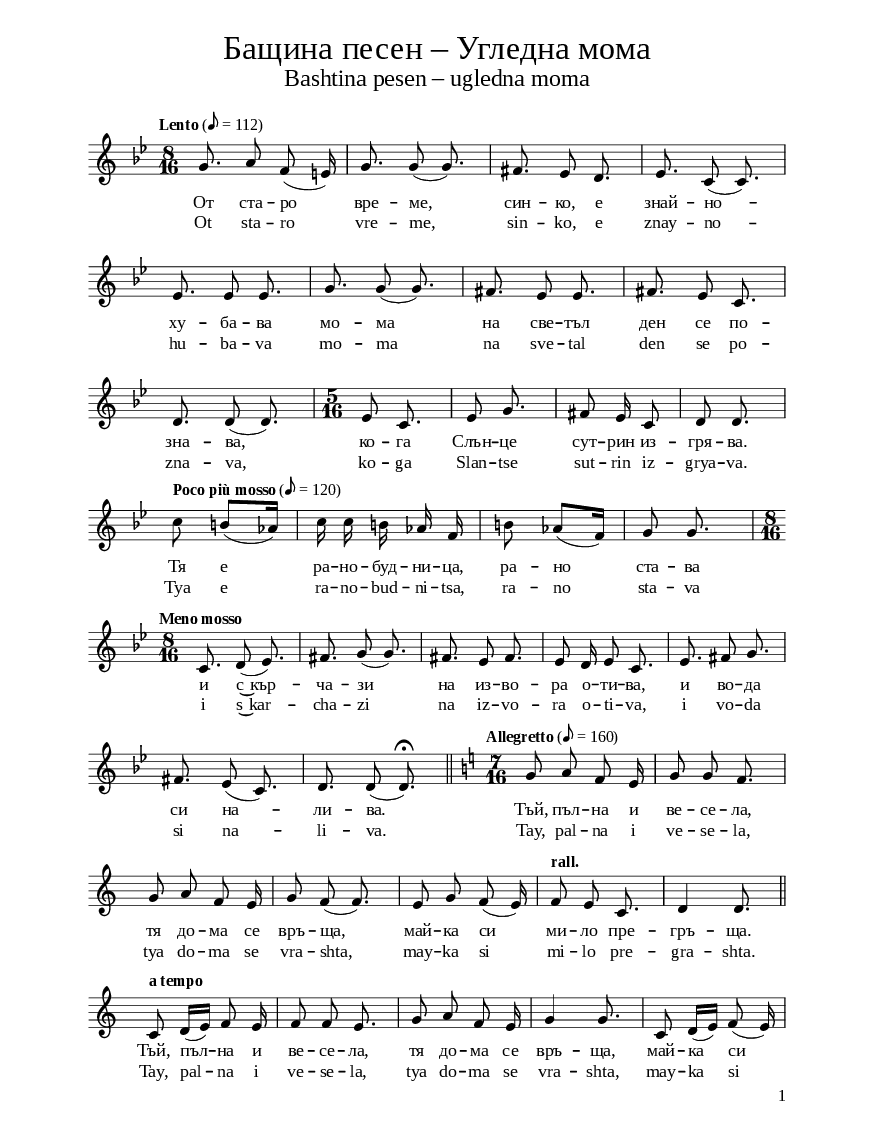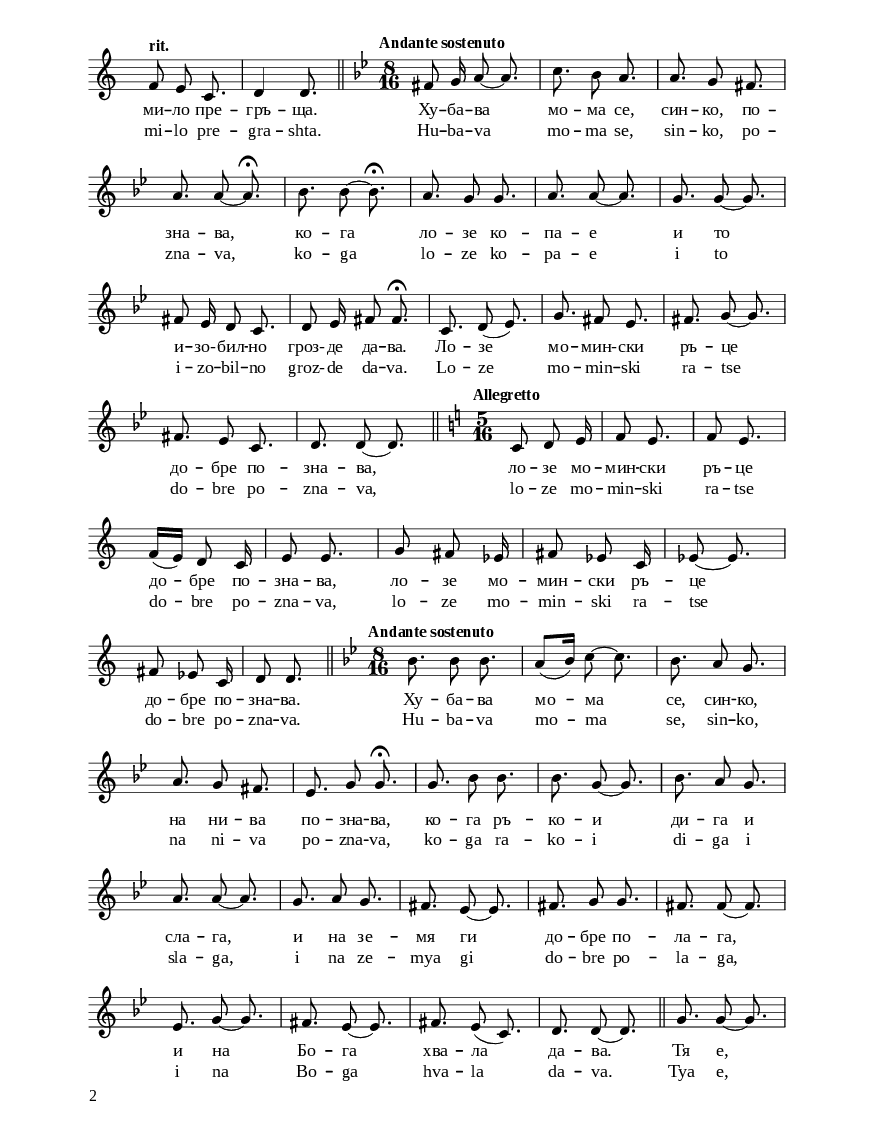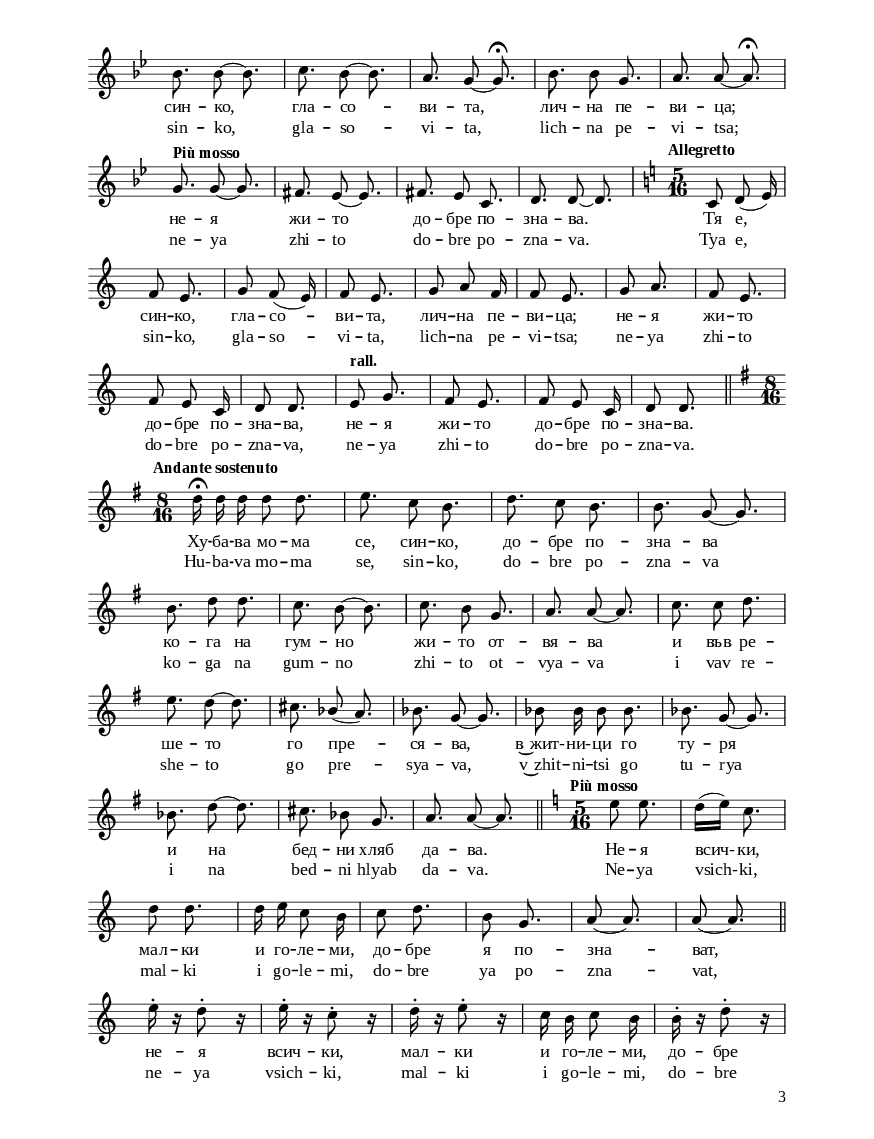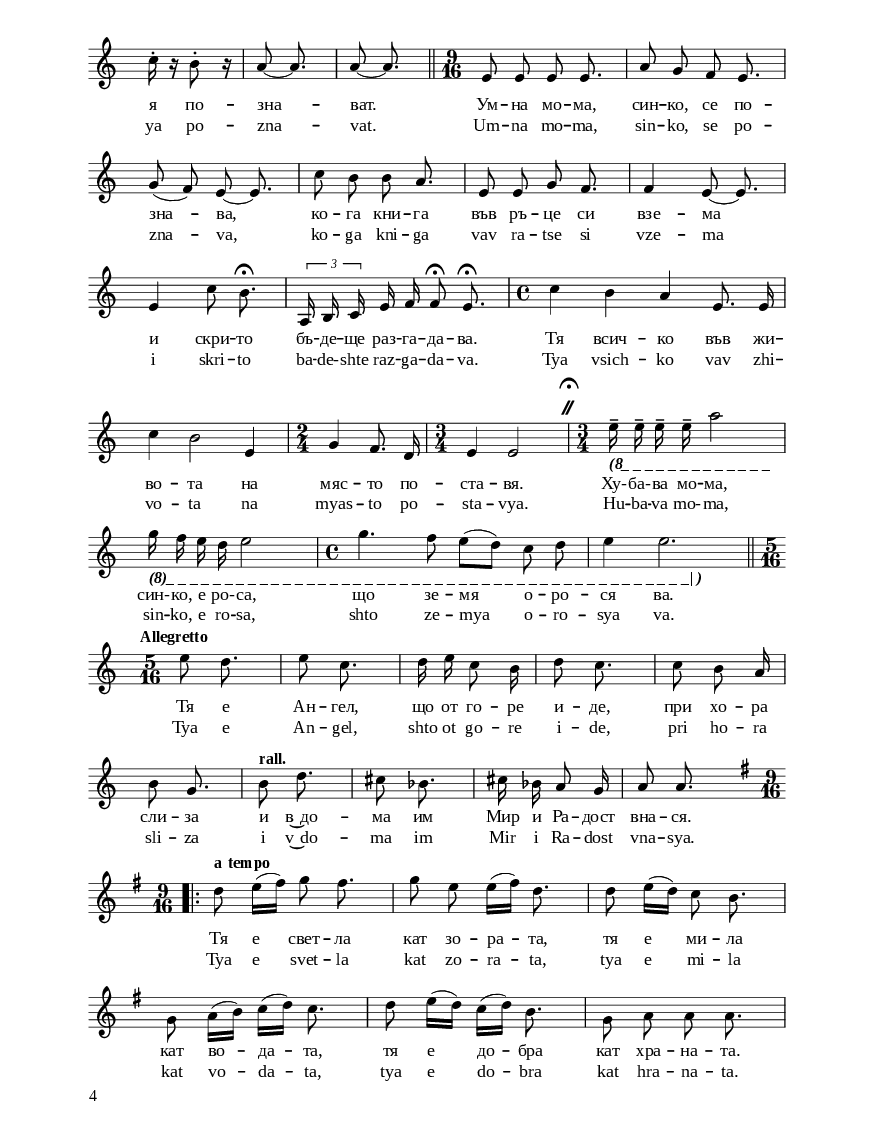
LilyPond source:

\version "2.24.0"

% include paper part and global functions
\include "include/globals.ily"

\bookpart {
  \include "include/bookpart-paper.ily"
  \score {
    \include "include/score-layout.ily"

    \new Voice  \relative c' {
      \clef treble
      \key bes \major
      \time 8/16
      \tempoFunc "Lento" 8 "112"
      \autoBeamOff
      g'8. a8 f(e16) |
      g8. g8(g8.) |
      fis8. ees8 d8. |
      ees8. c8(c8.) | \break

      ees8. ees8 ees8. |
      g8. g8(g8.)  |
      fis8. ees8 ees8.  |
      fis8. ees8 c8.  | \break

      d8. d8(d8.)  |
      \repeat volta 1 {
        \time 5/16 ees8 c8.  |
        ees8 g8. |
        fis8 ees16 c8  |
        d8 d8. | \break
      }

      \repeat volta 1 {
        \tempoFunc "Poco più mosso" 8 "120"

        c'8 b8[(aes16)] |  |
        c16 c b aes f |  |
        b8 aes([f16])  |
        g8 g8. |
      }
      \time 8/16 \break
      \tempo "Meno mosso" c,8. d8(ees8.) |
      fis8. g8 (g8.) |
      fis8. ees8 fis8. |
      ees8 d16 ees8 c8. |
      ees8. fis8 g8. | \break

      fis8.ees8(c8.) |
      d8. d8(d8.\fermata) | \bar "||"
      \time 7/16
      \key c \major
      \tempoFunc "Allegretto" 8 "160"
      g8 a f e16 |
      g8 g f8. | \break

      g8 a f e16 |
      g8 f(f8.) |
      e8 g f(e16) |
      \tempo "rall." f8 e c8. |
      d4 d8. | \bar "||" \break

      \tempo "a tempo"
      c8 d16[(e)] f8 e16 |
      f8 f e8. |
      g8 a f e16 |
      g4 g8. |
      c,8 d16[(e)] f8(e16) | \break

      \tempo "rit."
      f8 e c8. |
      d4 d8. | \bar "||"
      \key bes \major
      \time 8/16
      \tempo "Andante sostenuto"
      fis8 g16 a8~ a8. |
      c8. bes8 a8. |
      a8. g8 fis8. | \break

      a8. a8~ a8.\fermata |
      bes8. bes8~ bes8.\fermata |
      a8. g8 g8. |
      a8. a8~ a8. |
      g8. g8~ g8. | \break

      fis8 ees16 d8 c8. |
      d8 ees16 fis8 fis8.\fermata |
      c8. d8(ees8.) |
      g8. fis8 ees8. |
      fis8. g8~ g8. | \break

      fis8. ees8 c8. |
      d8. d8~ d8. | \bar "||"
      \key c \major
      \time 5/16
      \tempo "Allegretto"
      c8 d e 16 |
      f8 e8. |
      f8 e8. | \break

      f16[(e)] d8 c16 |
      e8 e8.|
      g8 fis ees16 |
      fis8 ees8 c16 |
      ees8~ ees8. | \break

      fis8 ees8 c16 |
      d8 d8. | \bar "||"
      \key bes \major
      \time 8/16
      \tempo "Andante sostenuto"
      bes'8. bes8 bes8. |
      a8[(bes16)] c8~ c8. |
      bes8. a8 g8. | \break
      a8. g8 fis8. |
      ees8. g8 g8.\fermata |
      g8. bes8 bes8. |
      bes8. g8~ g8. |
      bes8. a8 g8. | \break

      a8. a8~ a8. |
      g8. a8 g8. |
      fis8. ees8~ ees8. |
      fis8. g8 g8. |
      fis8. fis8~ fis8. | \break

      ees8. g8~ g8. |
      fis8. ees8~ ees8. |
      fis8. ees8(c8.) |
      d8. d8~ d8. | \bar "||"
      g8. g8~ g8. | \break

      bes8. bes8~ bes8. |
      c8. bes8~ bes8. |
      a8. g8~ g8.\fermata |
      bes8. bes8 g8. |
      a8. a8~ a8.\fermata | \break

      \repeat volta 1 {
        \tempo "Più mosso"
        g8. g8~ g8. |
        fis8. ees8~ ees8. |
        fis8. ees8 c8. |
        d8. d8~ d8. |
      }
      \key c \major
      \time 5/16
      \tempo "Allegretto"
      c8 d(e16) | \break

      f8 e8. |
      g8 f8(e16) |
      f8 e8. |
      g8 a f16 |
      f8 e8. |
      g8 a8. |
      f8 e8. | \break

      f8 e c16 |
      d8 d8. |
      \tempo "rall."
      e8 g8. |
      f8 e8. |
      f8 e c16 |
      d8 d8. | \bar "||"
      \time 8/16
      \key g \major
      \break

      \tempo "Andante sostenuto"
      d'16\fermata d d d8 d8. |
      e8. c8 b8. |
      d8. c8 b8. |
      b8. g8~ g8. \break

      b8. d8 d8. |
      c8. b8~ b8. |
      c8. b8 g8. |
      a8. a8~ a8. |
      c8. c8 d8. | \break

      e8. d8~ d8. |
      cis8. \stemUp bes8(a8.) \stemNeutral |
      bes8. g8~ g8. |
      bes8 bes16 bes8 bes8. |
      bes8. g8~ g8. | \break
      bes8. d8~ d8. |
      cis8. bes8 g8. |
      a8. a8~ a8. |  \bar "||"
      \key c \major
      \time 5/16
      \tempo "Più mosso" e'8 e8. |
      d16[(e)] c8. | \break
      d8 d8. |
      d16 e c8  b16 |
      c8 d8. |
      b8 g8. |
      a8~ a8. |
      a8~ a8. | \bar "||" \break

      e'16\staccato r16 d8\staccato r16 |
      e16\staccato r16 c8\staccato r16 |
      d16\staccato r16 e8\staccato r16 |
      c16 b c8 b16 |
      b16\staccato r16 d8\staccato r16 | \break

      c16\staccato r16 b8\staccato r16 |
      a8~ a8. |
      a8~ a8. |  \bar "||"
      \time 9/16
      \tempo "" e8 e e e8. |
      a8 g f e8. | \break

      g8(f) e8~ e8. |
      c'8 b b a8. |
      e8 e g f8. |
      f4 e8~ e8. | \break

      e4 c'8 b8.\fermata |
      \tuplet 3/2 { a,16 b c } e f f8\fermata e8.\fermata |
      \time 4/4 c'4 b a e8. e16  \break |

      c'4 b2 e,4 |
      \time 2/4 g4 f8. d16 |
      \time 3/4 e4   e2 \mark\markup{ \column { \hspace #0 \center-align \normalsize \musicglyph #"scripts.ufermata"  \center-align \normalsize \musicglyph #"scripts.caesura.straight" }}
      |
      \bar "|"
      \time 3/4  | % 149

      e'16_\markup \bold \italic {"(8_ _ _ _ _ _ _ _ _ _ _ _ _"} --e16 --e16 --
      e16 --a2   \break | % 151
      g16_\markup \bold \italic {"(8)_ _ _ _ _ _ _ _ _ _ _ _ _ _ _ _ _ _ _ _ _ _ _ _ _ _ _ _ _ _ _ _ _ _ _ _ _ _ _ _ _ _ _ _ _| )"} f16 e16 d16
      e2 | % 152

      \time 4/4  | % 152
      g4.f8 e8 ( [d8 ] ) 
      c8 d8  | % 153
      e4 e2. \bar "||" \break
      \tempo "Allegretto"
      \time 5/16  | % 154
      e8 d8. | % 155
      e8 c8. | % 156
      d16 e16  c8 b16 |% 158
      d8 c8. | c8 b8 a16 | \break
      b8  g8. |
      b8 ^\markup{ \bold {rall.} }d8. | % 161
      cis8 bes8. | % 162
      cis16 bes16  a8  g16 | % 163
      a8  a8. \bar "||"

      \break \repeat volta 1 {
        | % 164
        \bar ".|:" \key g \major \time 9/16 | % 164
        d8 ^\markup{ \bold {a tempo} } e16 ( [
        fis16 ) ] g8 fis8. | % 165
        g8 e8 e16 ( [ \stemDown
        fis16 ) ]d8. | % 166
        d8 e16 ( [d16 ) ] \stemDown
        c8 b8. \break | % 167
        g8 a16 ( [  b16 ) ]c16 (
        [d16 ) ]c8. | % 168
        d8 e16 ( [d16 ) ] \stemDown
        c16 ( [d16 ) ]b8. | % 169
        g8  a8  a8  a8.
      }


    }

    \addlyrics {
      От ста -- ро вре -- ме, син -- ко, е знай -- но --
      ху -- ба -- ва мо -- ма на све -- тъл ден се по --
      зна -- ва, ко -- га Слън -- це сут -- рин из -- гря -- ва.
      Тя е ра -- но -- буд -- ни -- ца, ра -- но ста -- ва
      и с~кър -- ча -- зи на из -- во -- ра о -- ти -- ва, и во -- да
      си на -- ли -- ва. Тъй, пъл -- на и ве -- се -- ла,
      тя до -- ма се връ -- ща, май -- ка си ми -- ло пре -- гръ -- ща.
      Тъй, пъл -- на и ве -- се -- ла,  тя до -- ма се връ -- ща, май -- ка си
      ми -- ло пре -- гръ -- ща. Ху -- ба -- ва мо -- ма се, син -- ко, по --
      зна -- ва, ко -- га ло -- зе ко -- па -- е и то
      и -- "зо-" -- бил -- но "гроз-" -- де да -- ва. Ло -- зе мо -- "мин-" -- ски ръ -- це
      до -- бре по -- зна -- ва, ло -- зе мо -- мин -- ски ръ -- це
      до -- бре по -- зна -- ва, ло -- зе мо -- мин -- ски ръ -- це
      до -- бре по -- зна -- ва. Ху -- ба -- ва мо -- ма се, син -- ко,
      на ни -- ва по -- зна -- ва, ко -- га ръ -- ко -- и ди -- га и
      сла -- га, и на  зе -- мя ги до -- бре по -- ла -- га,
      и на Бо -- га хва -- ла да -- ва. Тя е,
      син -- ко, гла -- со -- ви -- та, лич -- на пе -- ви -- ца;
      не -- я жи -- то до -- бре по -- зна -- ва. Тя е,
      син -- ко, гла -- со -- ви -- та, лич -- на пе -- ви -- ца; не -- я жи -- то
      до -- бре по -- зна -- ва, не -- я жи -- то до -- бре по -- зна -- ва.
      Ху -- ба -- ва мо -- ма се, син -- ко, до -- бре по -- зна -- ва
      ко -- га на гум -- но жи -- то от -- вя -- ва и във ре --
      ше -- то го пре -- ся -- ва, "в~жит-" -- "ни-" -- ци го ту -- ря
      и на бед -- ни хляб да -- ва. Не -- я "всич-" -- ки,
      мал -- ки и го -- ле -- ми, до -- бре я по -- зна -- ват,
      не -- я всич -- ки, мал -- ки и го -- ле -- ми, до -- бре
      я по -- зна -- ват. Ум -- на мо -- ма, син -- ко, се по --
      зна -- ва, ко -- га кни -- га във ръ -- це си взе -- ма
      и скри -- то бъ -- де -- ще раз -- га -- да -- ва. Тя всич -- ко във жи --
      во -- та на мяс -- то по -- ста -- вя. "Ху-" -- "ба-" -- ва мо -- ма,
      "син-" -- ко, е "ро-" -- са, що зе -- мя о -- ро -- ся ва.
      Тя е Ан -- гел, що от го -- ре и -- де, при хо -- ра
      сли -- за  и в~до -- ма им Мир и Ра -- дост вна -- ся.
      Тя е свет -- ла кат зо -- ра -- та, тя е ми -- ла
      кат во -- да -- та, тя е до -- бра кат хра -- на -- та.
    }

    \addlyrics {
      Ot sta -- ro vre -- me, sin -- ko, e znay -- no --
      hu -- ba -- va mo -- ma na sve -- tal den se po --
      zna -- va, ko -- ga Slan -- tse sut -- rin iz -- grya -- va.
      Tya e ra -- no -- bud -- ni -- tsa, ra -- no sta -- va
      i s~kar -- cha -- zi na iz -- vo -- ra o -- ti -- va, i vo -- da
      si na -- li -- va. Tay, pal -- na i ve -- se -- la,
      tya do -- ma se vra -- shta, may -- ka si mi -- lo pre -- gra -- shta.
      Tay, pal -- na i ve -- se -- la,  tya do -- ma se vra -- shta, may -- ka si
      mi -- lo pre -- gra -- shta. Hu -- ba -- va mo -- ma se, sin -- ko, po --
      zna -- va, ko -- ga lo -- ze ko -- pa -- e i to
      i -- zo -- bil -- no "groz-" -- de da -- va. Lo -- ze mo -- min -- ski ra -- tse
      do -- bre po -- zna -- va, lo -- ze mo -- min -- ski ra -- tse
      do -- bre po -- zna -- va, lo -- ze mo -- min -- ski ra -- tse
      do -- bre po -- zna -- va. Hu -- ba -- va mo -- ma se, sin -- ko,
      na ni -- va po -- zna -- va, ko -- ga ra -- ko -- i di -- ga i
      sla -- ga, i na  ze -- mya gi do -- bre po -- la -- ga,
      i na Bo -- ga hva -- la da -- va. Tya e,
      sin -- ko, gla -- so -- vi -- ta, lich -- na pe -- vi -- tsa;
      ne -- ya zhi -- to do -- bre po -- zna -- va. Tya e,
      sin -- ko, gla -- so -- vi -- ta, lich -- na pe -- vi -- tsa; ne -- ya zhi -- to
      do -- bre po -- zna -- va, ne -- ya zhi -- to do -- bre po -- zna -- va.
      "Hu-" -- ba -- va mo -- ma se, sin -- ko, do -- bre po -- zna -- va
      ko -- ga na gum -- no zhi -- to ot -- vya -- va i vav re --
      she -- to go pre -- sya -- va, v~zhit -- ni -- tsi go tu -- rya
      i na bed -- ni hlyab da -- va. Ne -- ya "vsich-" -- ki,
      mal -- ki i go -- le -- mi, do -- bre ya po -- zna -- vat,
      ne -- ya vsich -- ki, mal -- ki i go -- le -- mi, do -- bre
      ya po -- zna -- vat. Um -- na mo -- ma, sin -- ko, se po --
      zna -- va, ko -- ga kni -- ga vav ra -- tse si vze -- ma
      i skri -- to ba -- "de-" -- shte raz -- ga -- da -- va. Tya vsich -- ko vav zhi --
      vo -- ta na myas -- to po -- sta -- vya. Hu -- ba -- va "mo-" -- ma,
      sin -- ko, e ro -- sa, shto ze -- mya o -- ro -- sya va.
      Tya e An -- gel, shto ot go -- re i -- de, pri ho -- ra
      sli -- za  i v~do -- ma im Mir i Ra -- dost vna -- sya.
      Tya e svet -- la kat zo -- ra -- ta, tya e mi -- la
      kat vo -- da -- ta, tya e do -- bra kat hra -- na -- ta.
    }

    \header {
      title = \titleFunc "Бащина песен – Угледна мома" "Bashtina pesen – ugledna moma"
    }

    \midi{}

  } % score


\pageBreak

  % include foreign translation(s) of the song
  \version "2.24.0"

\markup \fill-line { \fontsize #deTitleFontSize "Das Lied des Vaters – schönes Mädchen" }
\markup \null
\markup \null
\markup \fontsize #deCoupletFontSize {
    \hspace #10
    \override #'(baseline-skip . 1.9)
    \column {


  \line { " "Seit alten Zeiten, mein Sohn, ist bekannt,  }

  \line { " "dass das schöne Mädchen am hellen Tag erkannt wird,  }

  \line { " "wenn die Sonne morgens aufgeht,  }

  \line { " "wenn die Sonne morgens aufgeht.  }
   \line { " " }

  \line { " "Es ist frühaufstehnd; es steht früh auf (2)  }

  \line { " "und geht mit den Krügen zu der Quelle,  }

  \line { " "und füllt Wasser.  }

  \line { " "So erfüllt und fröhlich,  }

  \line { " "geht es nach Hause  }

  \line { " "und umarmt lieblich ihre Mutter.  }
   \line { " " }

  \line { " "Das schöne Mädchen, mein Sohn, erkennt man dann,  }

  \line { " "wenn es den Weinberg umgräbt,  }

  \line { " "und er reichlich Trauben gibt.  }

  \line { " "Der Weinberg kennt gut die Hände des Mädchens.  }

   \line { " " }

  \line { " "Das schöne Mädchen, mein Sohn, erkennt man am Feld  }

  \line { " "wenn sie die Garben hebt und hinstellt,  }

  \line { " "sie gut auf dem Boden hinlegt,  }

  \line { " "und Gott lobpreist.  }
   \line { " " }

  \line { " "Sie ist, mein Sohn stimmgewaltig,  }

  \line { " "eine schöne Sängerin;  }

  \line { " "der Weizen kennt sie gut,  }

  \line { " "der Weizen kennt sie gut.  }

  \line { " "Sie ist, mein Sohn stimmgewaltig,  }

  \line { " "eine gute Sängerin;  }

  \line { " "der Weizen kennt sie gut,  }

  \line { " "der Weizen kennt sie gut.  }

  \line { " "Das schöne Mädchen, mein Sohn, erkennt man gut,
  }
  \line { " "wenn sie in der Tenne den Weizen drischt,  }

  \line { " "ihn durchsiebt,  }

  \line { " "ihn in den Speicher bringt   }

  \line { " "und den Armen Brot gibt.  }

  \line { " "Kleine und Große kennen sie gut.  }
   \line { " " }

  \line { " "Ein kluges Mädchen, mein Sohn erkennt man,  }

  \line { " "wenn es ein Buch in die Hände nimmt   }

  \line { " "und die verborgene Zukunft enträtselt.  }

  \line { " "Es stellt alles an seinem Platz.  }

  \line { " "Ein schönes Mädchen, mein Sohn, ist der Tau,  }

  \line { " "der den Boden befeuchtet.  }

  \line { " "Es ist ein Engel, der von oben kommt,  }

  \line { " "zu den Menschen herabsteigt,  }

  \line { " "und bringt Frieden und Freude in ihrem Zuhause.  }

  \line { " "Es ist hell wie die Morgenröte,  }

  \line { " "es ist lieb wie das Wasser,  }

  \line { " "es ist gut wie das Essen.  }




  }
}


} % bookpart
